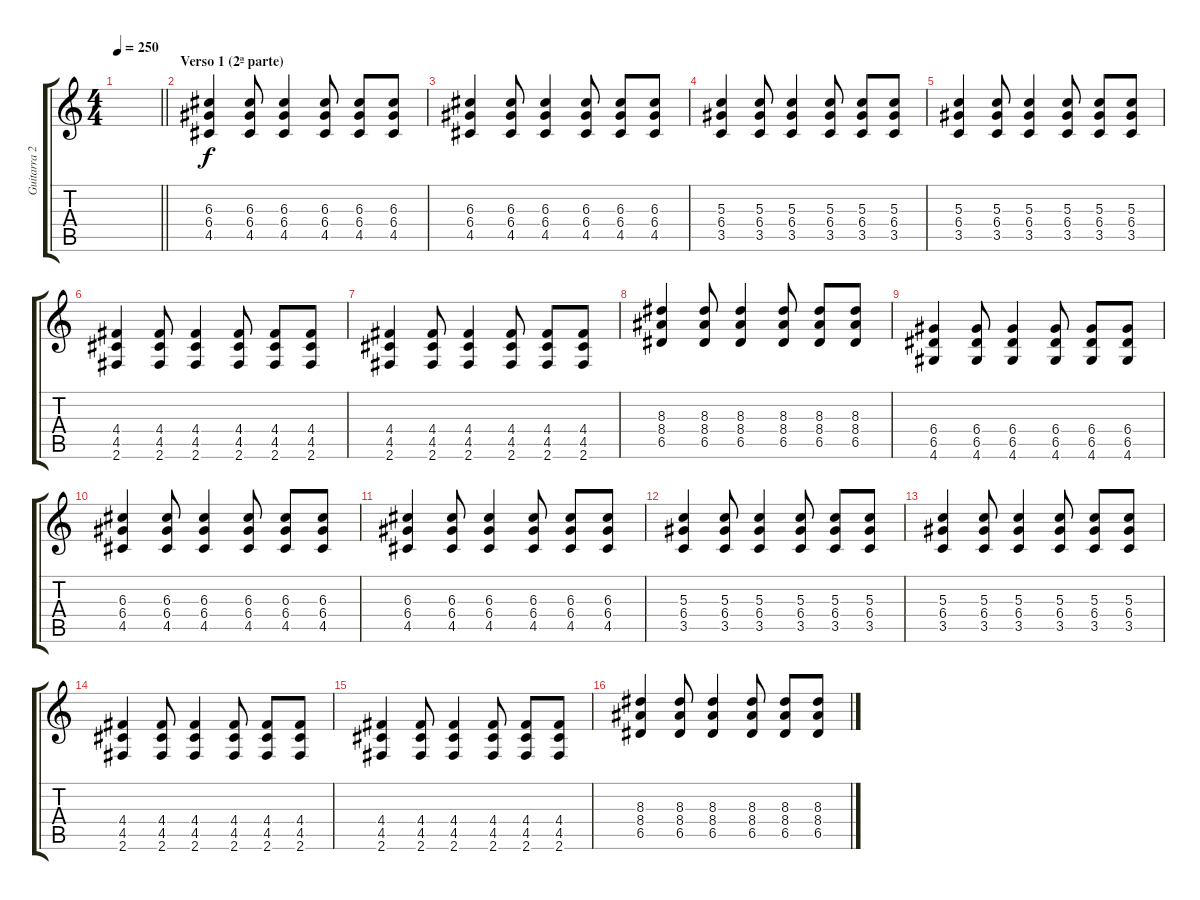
\track ("Guitarra 2" "Guitarra 2") {instrument distortionguitar}
\staff {score tabs}
\tuning (E4 B3 G3 D3 A2 E2) {hide}
\ts (4 4)
\tempo 250
\clef g2
\barLineRight lightlight
\ks c
|
\section ("" "Verso 1 (2ª parte)")
(6.3 6.4 4.5).4{volume 9} (6.3 6.4 4.5).8 (6.3 6.4 4.5).4 (6.3 6.4 4.5).8 (6.3 6.4 4.5).8 (6.3 6.4 4.5).8 |
(6.3 6.4 4.5).4 (6.3 6.4 4.5).8 (6.3 6.4 4.5).4 (6.3 6.4 4.5).8 (6.3 6.4 4.5).8 (6.3 6.4 4.5).8 |
(5.3 6.4 3.5).4 (5.3 6.4 3.5).8 (5.3 6.4 3.5).4 (5.3 6.4 3.5).8 (5.3 6.4 3.5).8 (5.3 6.4 3.5).8 |
(5.3 6.4 3.5).4 (5.3 6.4 3.5).8 (5.3 6.4 3.5).4 (5.3 6.4 3.5).8 (5.3 6.4 3.5).8 (5.3 6.4 3.5).8 |
(4.4 4.5 2.6).4 (4.4 4.5 2.6).8 (4.4 4.5 2.6).4 (4.4 4.5 2.6).8 (4.4 4.5 2.6).8 (4.4 4.5 2.6).8 |
(4.4 4.5 2.6).4 (4.4 4.5 2.6).8 (4.4 4.5 2.6).4 (4.4 4.5 2.6).8 (4.4 4.5 2.6).8 (4.4 4.5 2.6).8 |
(8.3 8.4 6.5).4 (8.3 8.4 6.5).8 (8.3 8.4 6.5).4 (8.3 8.4 6.5).8 (8.3 8.4 6.5).8 (8.3 8.4 6.5).8 |
(6.4 6.5 4.6).4 (6.4 6.5 4.6).8 (6.4 6.5 4.6).4 (6.4 6.5 4.6).8 (6.4 6.5 4.6).8 (6.4 6.5 4.6).8 |
(6.3 6.4 4.5).4{volume 9} (6.3 6.4 4.5).8 (6.3 6.4 4.5).4 (6.3 6.4 4.5).8 (6.3 6.4 4.5).8 (6.3 6.4 4.5).8 |
(6.3 6.4 4.5).4 (6.3 6.4 4.5).8 (6.3 6.4 4.5).4 (6.3 6.4 4.5).8 (6.3 6.4 4.5).8 (6.3 6.4 4.5).8 |
(5.3 6.4 3.5).4 (5.3 6.4 3.5).8 (5.3 6.4 3.5).4 (5.3 6.4 3.5).8 (5.3 6.4 3.5).8 (5.3 6.4 3.5).8 |
(5.3 6.4 3.5).4 (5.3 6.4 3.5).8 (5.3 6.4 3.5).4 (5.3 6.4 3.5).8 (5.3 6.4 3.5).8 (5.3 6.4 3.5).8 |
(4.4 4.5 2.6).4 (4.4 4.5 2.6).8 (4.4 4.5 2.6).4 (4.4 4.5 2.6).8 (4.4 4.5 2.6).8 (4.4 4.5 2.6).8 |
(4.4 4.5 2.6).4 (4.4 4.5 2.6).8 (4.4 4.5 2.6).4 (4.4 4.5 2.6).8 (4.4 4.5 2.6).8 (4.4 4.5 2.6).8 |
(8.3 8.4 6.5).4 (8.3 8.4 6.5).8 (8.3 8.4 6.5).4 (8.3 8.4 6.5).8 (8.3 8.4 6.5).8 (8.3 8.4 6.5).8
